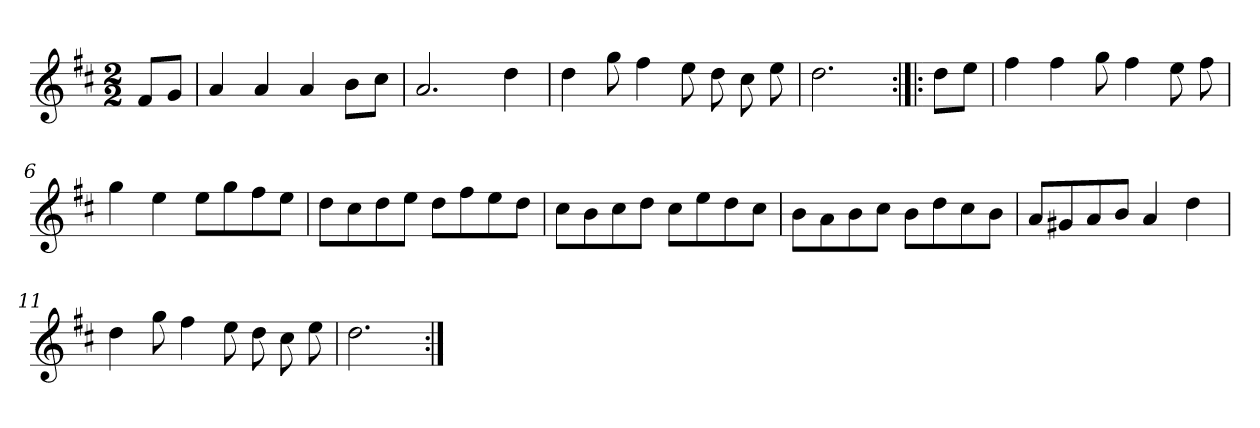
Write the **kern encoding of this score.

**kern
*part1
*staff1
*clefG2
*k[f#c#]
*D:
*M2/2
*MM120
=
8f#/L
8g/J
=1
4a
4a
4a
8b\L
8cc#\J
=2
2.a
4dd
=3
4dd
8gg
4ff#
8ee
8dd
8cc#
8ee
=4
2.dd
=:|!|:
8dd\L
8ee\J
=5
4ff#
4ff#
8gg
4ff#
8ee
8ff#
=6
4gg
4ee
8ee\L
8gg\
8ff#\
8ee\J
=7
8dd\L
8cc#\
8dd\
8ee\J
8dd\L
8ff#\
8ee\
8dd\J
=8
8cc#\L
8b\
8cc#\
8dd\J
8cc#\L
8ee\
8dd\
8cc#\J
=9
8b\L
8a\
8b\
8cc#\J
8b\L
8dd\
8cc#\
8b\J
=10
8a/L
8g#X/
8a/
8b/J
4a
4dd
=11
4dd
8gg
4ff#
8ee
8dd
8cc#
8ee
=12
2.dd
=:|!
*-
